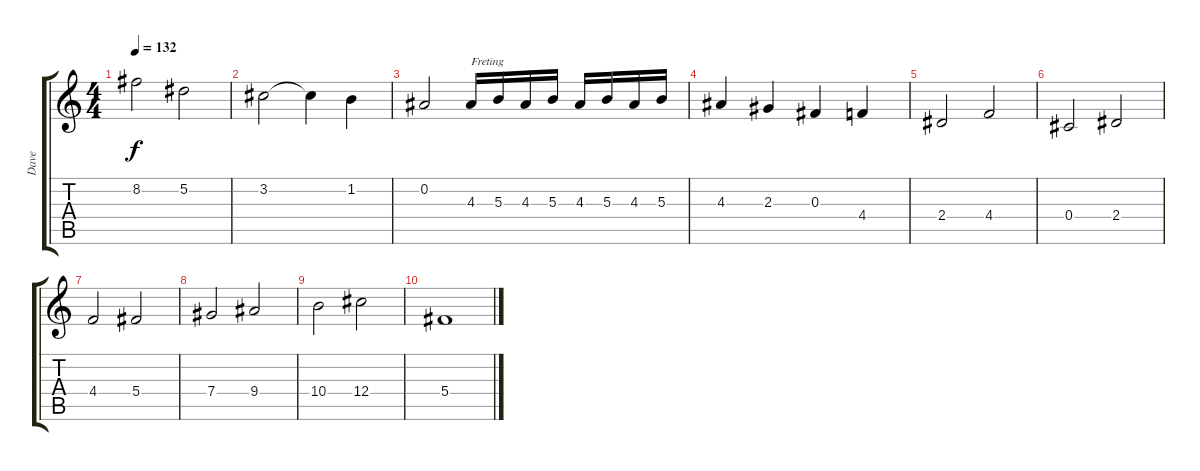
\track ("Dave" "Dave") {instrument overdrivenguitar}
\staff {score tabs}
\tuning (Eb4 Bb3 Gb3 Db3 Ab2 Db2) {hide}
\ts (4 4)
\tempo 132
\clef g2
\ks c
8.2.2{dy f} 5.2.2 |
3.2.2 3.2{t}.4 1.2.4 |
0.2.2 4.3.16{txt "Freting"} 5.3.16 4.3.16 5.3.16 4.3.16 5.3.16 4.3.16 5.3.16 |
4.3.4 2.3.4 0.3.4 4.4.4 |
2.4.2 4.4.2 |
0.4.2 2.4.2 |
4.4.2 5.4.2 |
7.4.2 9.4.2 |
10.4.2 12.4.2 |
5.4.1
